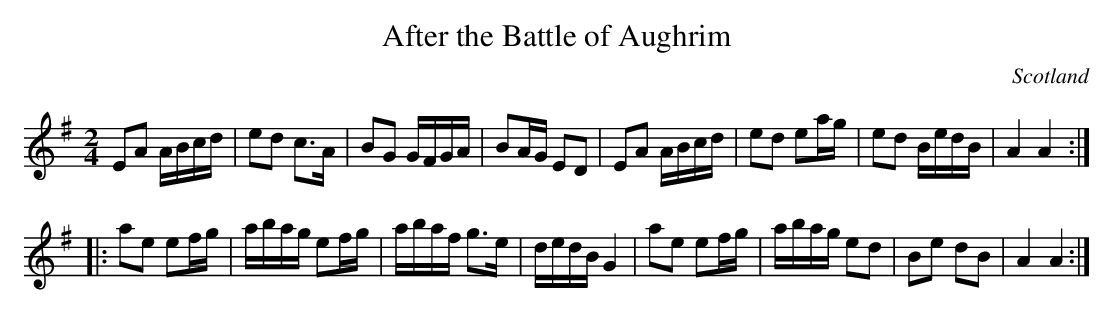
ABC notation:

X:1
T:After the Battle of Aughrim
O:Scotland
O:Ireland
M:2/4
K:ADor
E2A2 ABcd | e2d2 c3A | B2G2 GFGA | B2AG E2D2 |\
E2A2 ABcd | e2d2 e2ag | e2d2 BedB | A4 A4 :|
|:\
a2e2 e2fg | abag e2fg | abaf g3e | dedB G4 | \
a2e2 e2fg | abag e2d2 | B2e2 d2B2 | A4 A4 :|
